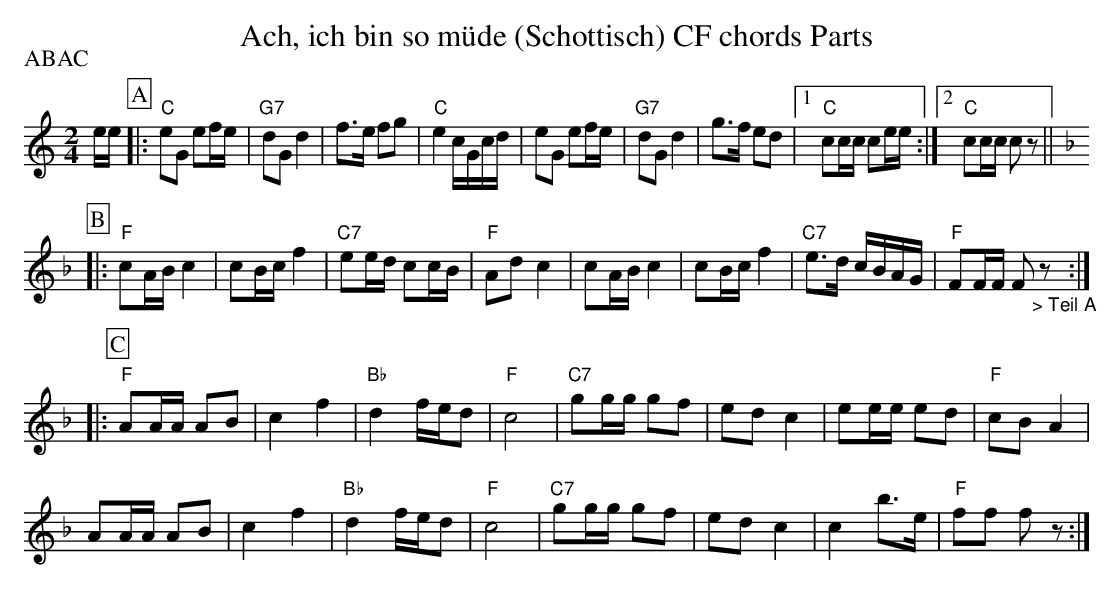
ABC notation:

X:1
T: Ach, ich bin so m\"ude (Schottisch) CF chords Parts
P:ABAC
M:2/4
L:1/16
K:C %%MIDI gchordon
ee [P:A] |: "C"e2G2 e2fe | "G7"d2G2d4 | f3e f2g2 | "C"e4 cGcd | e2G2 e2fe | "G7"d2G2d4 | g3f e2d2 |1 "C"c2cc c2ee :|2 "C"c2cc c2z2 || [K:F]
[P:B] |: "F"c2ABc4 | c2Bcf4 | "C7"e2ed c2cB | "F"A2d2c4 | c2ABc4 | c2Bcf4 | "C7"e3d cBAG | "F"F2FF F2"_> Teil A"z2 ::
[P:C] "F"A2AA A2B2 | c4f4 | "Bb"d4 fed2 | "F"c8 | "C7"g2gg g2f2 | e2d2c4 | e2ee e2d2 | "F"c2B2A4 |
A2AA A2B2 | c4f4 | "Bb"d4 fed2 | "F"c8 | "C7"g2gg g2f2 | e2d2c4 | c4b3e | "F"f2f2 f2z2 :|
